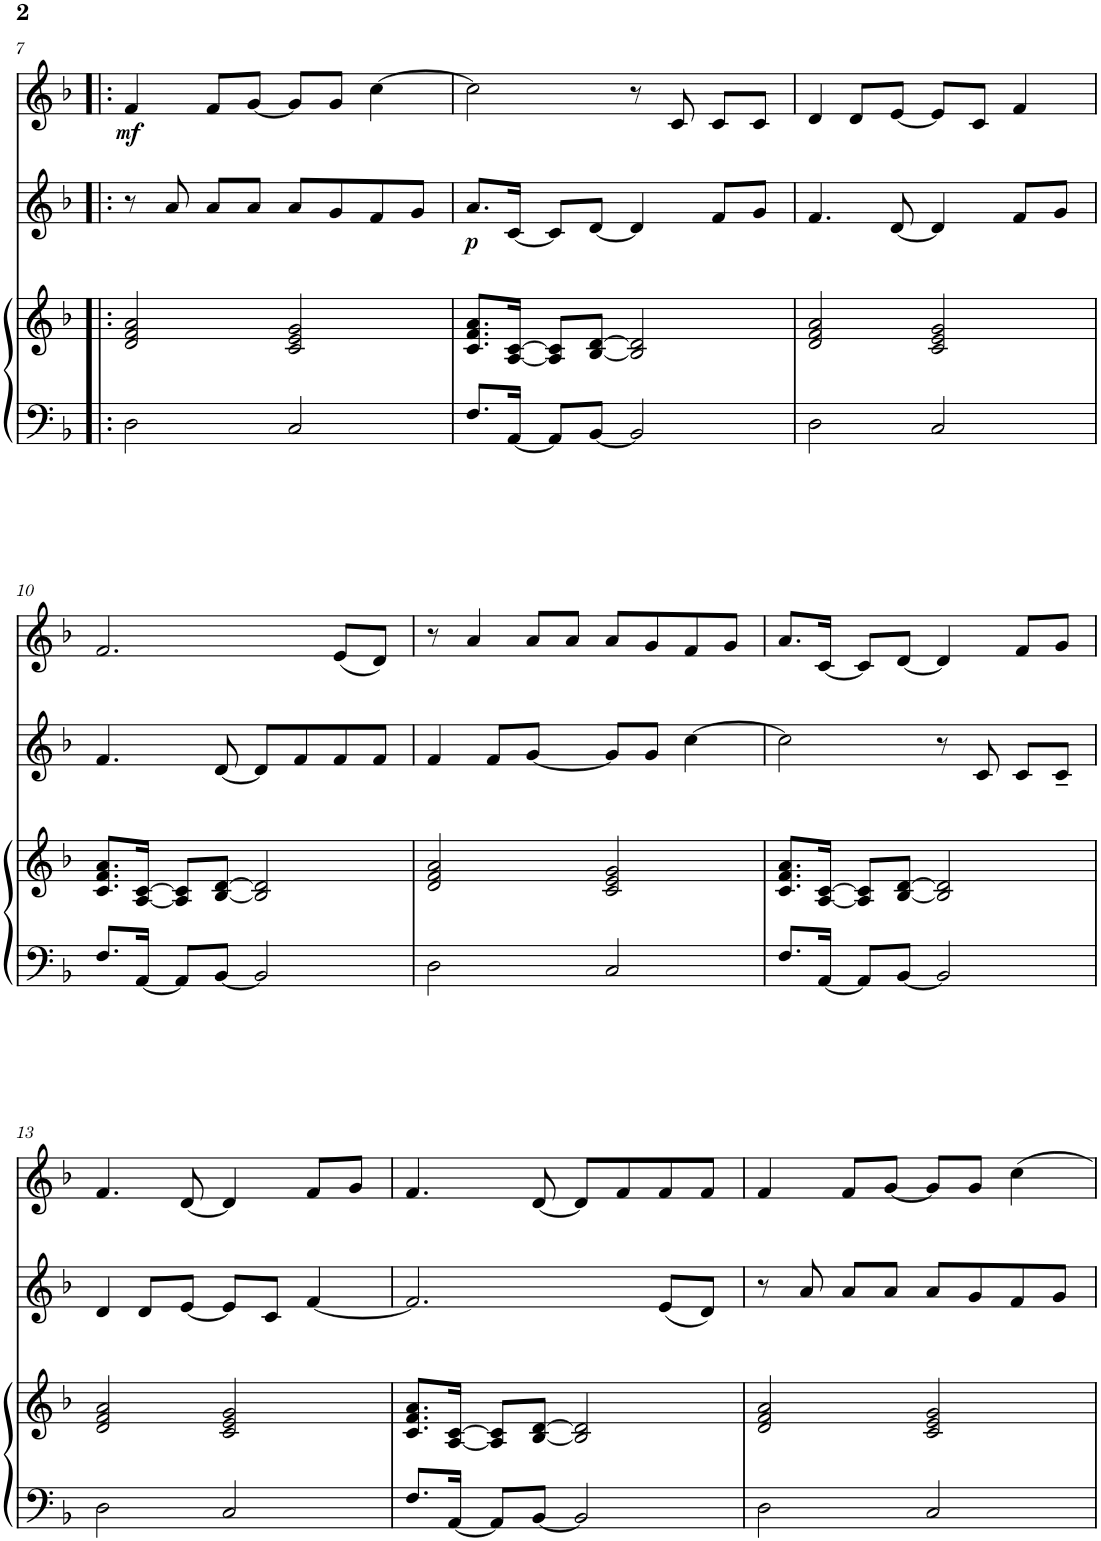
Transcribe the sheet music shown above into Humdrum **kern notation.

**kern	**kern	**kern	**dynam	**kern	**dynam
*part3	*part3	*part2	*part2	*part1	*part1
*staff4	*staff3	*staff2	*staff2	*staff1	*staff1
*I"Piano	*	*I"Voice	*	*I"Voice	*
*I'Pno	*	*I'V	*	*I'V	*
!!LO:PB:g=z
*clefF4	*clefG2	*clefG2	*	*clefG2	*
*k[b-]	*k[b-]	*k[b-]	*	*k[b-]	*
*M4/4	*M4/4	*M4/4	*	*M4/4	*
=7!|:	=7!|:	=7!|:	=7!|:	=7!|:	=7!|:
!	!	!	!	!	!LO:DY:b
2D\	2d/ 2f/ 2a/	8r	.	4f/	mf
.	.	8a/	.	.	.
.	.	8a/L	.	8f/L	.
.	.	8a/J	.	[<8g/J	.
2C/	2c/ 2e/ 2g/	8a/L	.	8g/L]	.
.	.	8g/	.	8g/J	.
.	.	8f/	.	[>4cc\	.
.	.	8g/J	.	.	.
=8	=8	=8	=8	=8	=8
!	!	!	!LO:DY:b	!	!
8.F/L	8.c/ 8.f/ 8.a/L	8.a/L	p	2cc\]	.
[<16AA/Jk	[<16A/ [>16c/Jk	[<16c/Jk	.	.	.
8AA/L]	8A/] 8c/]L	8c/L]	.	.	.
[<8BB-/J	[<8B-/ [>8d/J	[<8d/J	.	.	.
2BB-/]	2B-/] 2d/]	4d/]	.	8r	.
.	.	.	.	8c/	.
.	.	8f/L	.	8c/L	.
.	.	8g/J	.	8c/J	.
=9	=9	=9	=9	=9	=9
2D\	2d/ 2f/ 2a/	4.f/	.	4d/	.
.	.	.	.	8d/L	.
.	.	[<8d/	.	[<8e/J	.
2C/	2c/ 2e/ 2g/	4d/]	.	8e/L]	.
.	.	.	.	8c/J	.
.	.	8f/L	.	4f/	.
.	.	8g/J	.	.	.
!!LO:LB:g=z
=10	=10	=10	=10	=10	=10
8.F/L	8.c/ 8.f/ 8.a/L	4.f/	.	2.f/	.
[<16AA/Jk	[<16A/ [>16c/Jk	.	.	.	.
8AA/L]	8A/] 8c/]L	.	.	.	.
[<8BB-/J	[<8B-/ [>8d/J	[<8d/	.	.	.
2BB-/]	2B-/] 2d/]	8d/L]	.	.	.
.	.	8f/	.	.	.
.	.	8f/	.	(<8e/L	.
.	.	8f/J	.	8d/J)	.
=11	=11	=11	=11	=11	=11
2D\	2d/ 2f/ 2a/	4f/	.	8r	.
.	.	.	.	4a/	.
.	.	8f/L	.	.	.
.	.	[<8g/J	.	8a/L	.
8ryy	8ryy	8ryy	.	8a/J	.
[4.C/	[4.c/ [4.e/ [4.g/	8g/L]	.	8a/L	.
.	.	8g/J	.	8g/	.
.	.	[>8cc\	.	8f/	.
8ryy	8ryy	8ryy	.	8g/J	.
=12	=12	=12	=12	=12	=12
8.F/L	8.c/ 8.f/ 8.a/L	2cc\]	.	8.a/L	.
8C/]	8c/] 8e/] 8g/]	.	.	[<16c/Jk	.
.	.	.	.	8c/L]	.
[<16AA/Jk	[<16A/ [>16c/Jk	.	.	.	.
8AA/L]	8A/] 8c/]L	.	.	[<8d/J	.
[<8BB-/J	[<8B-/ [>8d/J	8cc\_	.	4d/]	.
2BB-/]	2B-/] 2d/]	8r	.	.	.
.	.	8c/	.	8f/L	.
.	.	8c/L	.	8g/J	.
.	.	8c~/J	.	8ryy	.
!!LO:LB:g=z
=13	=13	=13	=13	=13	=13
2D\	2d/ 2f/ 2a/	4d/	.	4.f/	.
.	.	8d/L	.	.	.
.	.	[<8e/J	.	[<8d/	.
2C/	2c/ 2e/ 2g/	8e/L]	.	4d/]	.
.	.	8c/J	.	.	.
.	.	[<4f/	.	8f/L	.
.	.	.	.	8g/J	.
=14	=14	=14	=14	=14	=14
8.F/L	8.c/ 8.f/ 8.a/L	2.f/]	.	4.f/	.
[<16AA/Jk	[<16A/ [>16c/Jk	.	.	.	.
8AA/L]	8A/] 8c/]L	.	.	.	.
[<8BB-/J	[<8B-/ [>8d/J	.	.	[<8d/	.
2BB-/]	2B-/] 2d/]	.	.	8d/L]	.
.	.	.	.	8f/	.
.	.	(<8e/L	.	8f/	.
.	.	8d/J)	.	8f/J	.
=15	=15	=15	=15	=15	=15
2D\	2d/ 2f/ 2a/	8r	.	4f/	.
.	.	8a/	.	.	.
.	.	8a/L	.	8f/L	.
.	.	8a/J	.	[<8g/J	.
2C/	2c/ 2e/ 2g/	8a/L	.	8g/L]	.
.	.	8g/	.	8g/J	.
.	.	8f/	.	4cc\	.
.	.	8g/J	.	.	.
=	=	=	=	=	=
*-	*-	*-	*-	*-	*-
